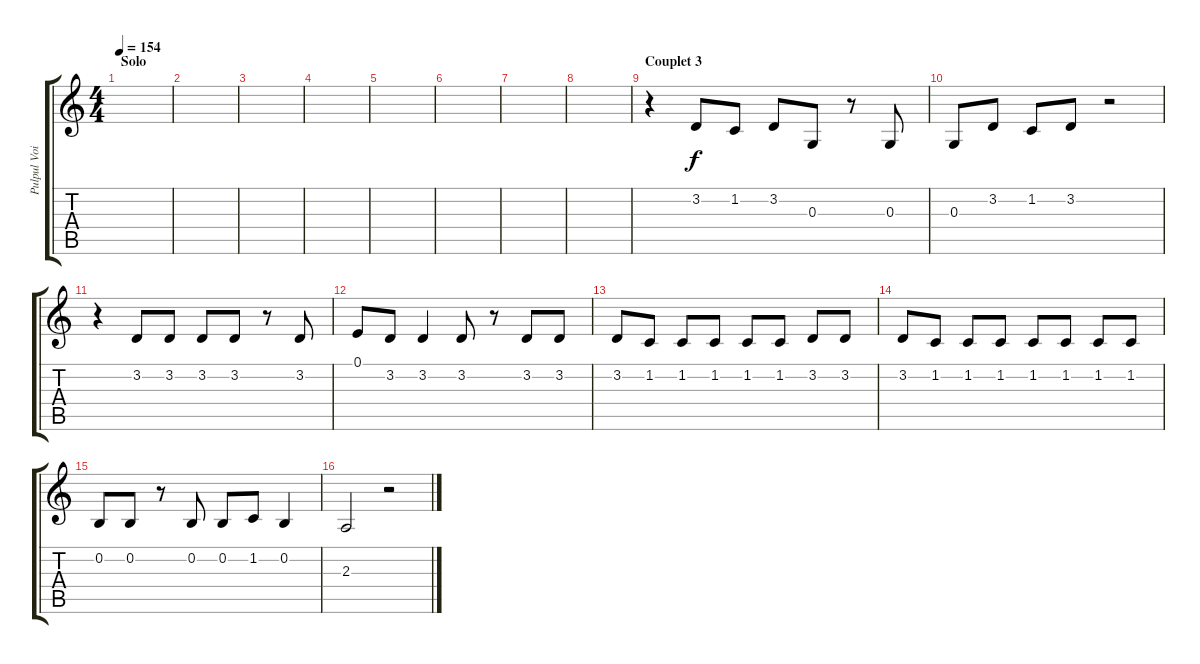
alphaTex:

\track ("Pulpul Voix" "Pulpul Voi") {instrument clarinet}
\staff {score tabs}
\tuning (E4 B3 G3 D3 A2 E2) {hide}
\ts (4 4)
\section ("" "Solo")
\tempo 154
\clef g2
\ks c
|
|
|
|
|
|
|
|
\section ("" "Couplet 3")
r.4 3.2.8 1.2.8 3.2.8 0.3.8 r.8 0.3.8 |
0.3.8 3.2.8 1.2.8 3.2.8 r.2 |
r.4 3.2.8 3.2.8 3.2.8 3.2.8 r.8 3.2.8 |
0.1.8 3.2.8 3.2.4 3.2.8 r.8 3.2.8 3.2.8 |
3.2.8 1.2.8 1.2.8 1.2.8 1.2.8 1.2.8 3.2.8 3.2.8 |
3.2.8 1.2.8 1.2.8 1.2.8 1.2.8 1.2.8 1.2.8 1.2.8 |
0.2.8 0.2.8 r.8 0.2.8 0.2.8 1.2.8 0.2.4 |
2.3.2 r.2
